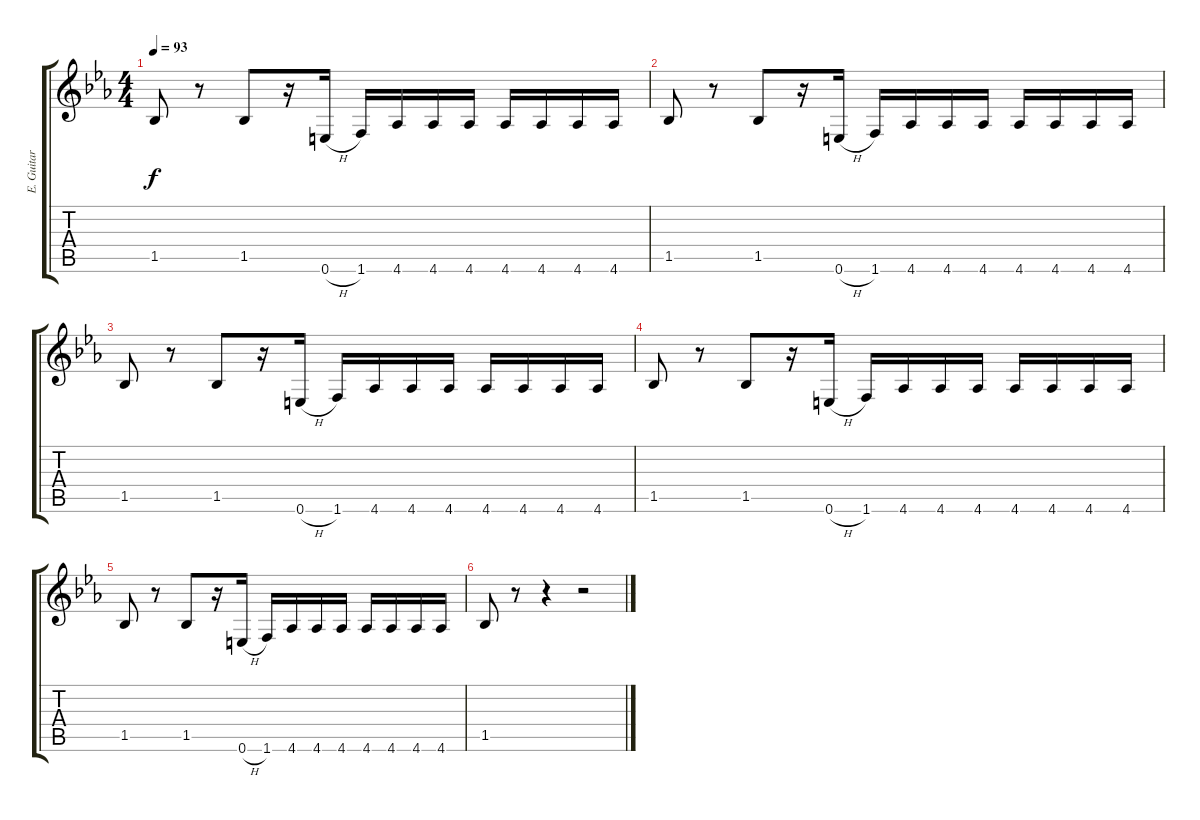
\track ("E. Guitar II" "E. Guitar ") {instrument overdrivenguitar}
\staff {score tabs}
\tuning (E4 B3 G3 D3 A2 E2) {hide}
\ts (4 4)
\tempo 93
\clef g2
\ks eb
1.5.8{dy f} r.8 1.5.8 r.16 0.6{h}.16 1.6.16 4.6.16 4.6.16 4.6.16 4.6.16 4.6.16 4.6.16 4.6.16 |
1.5.8 r.8 1.5.8 r.16 0.6{h}.16 1.6.16 4.6.16 4.6.16 4.6.16 4.6.16 4.6.16 4.6.16 4.6.16 |
1.5.8 r.8 1.5.8 r.16 0.6{h}.16 1.6.16 4.6.16 4.6.16 4.6.16 4.6.16 4.6.16 4.6.16 4.6.16 |
1.5.8 r.8 1.5.8 r.16 0.6{h}.16 1.6.16 4.6.16 4.6.16 4.6.16 4.6.16 4.6.16 4.6.16 4.6.16 |
1.5.8 r.8 1.5.8 r.16 0.6{h}.16 1.6.16 4.6.16 4.6.16 4.6.16 4.6.16 4.6.16 4.6.16 4.6.16 |
1.5.8 r.8 r.4 r.2
